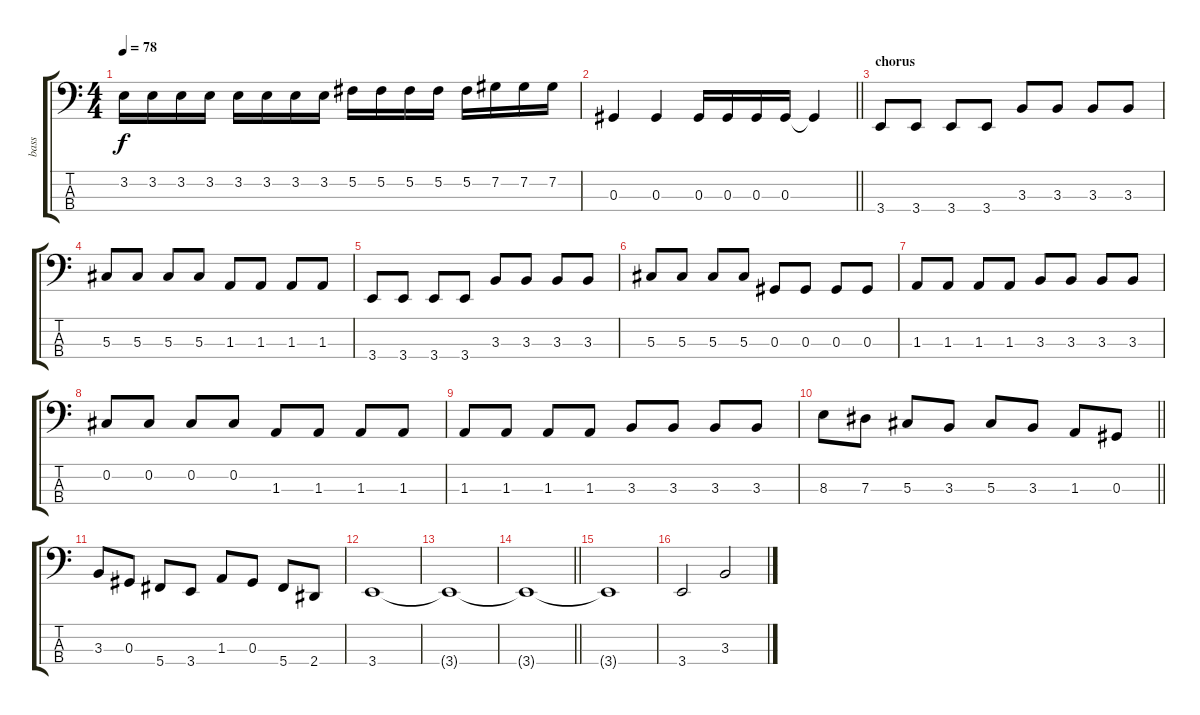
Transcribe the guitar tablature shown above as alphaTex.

\track ("bass" "bass") {instrument acousticbass}
\staff {score tabs}
\tuning (Gb2 Db2 Ab1 Db1) {hide}
\ts (4 4)
\tempo 78
\clef f4
\ks c
3.2.16{dy f} 3.2.16 3.2.16 3.2.16 3.2.16 3.2.16 3.2.16 3.2.16 5.2.16 5.2.16 5.2.16 5.2.16 5.2.16 7.2.16 7.2.16 7.2.16 |
\barLineRight lightlight
0.3.4 0.3.4 0.3.16 0.3.16 0.3.16 0.3.16 0.3{t}.4 |
\section ("" "chorus")
3.4.8 3.4.8 3.4.8 3.4.8 3.3.8 3.3.8 3.3.8 3.3.8 |
5.3.8 5.3.8 5.3.8 5.3.8 1.3.8 1.3.8 1.3.8 1.3.8 |
3.4.8 3.4.8 3.4.8 3.4.8 3.3.8 3.3.8 3.3.8 3.3.8 |
5.3.8 5.3.8 5.3.8 5.3.8 0.3.8 0.3.8 0.3.8 0.3.8 |
1.3.8 1.3.8 1.3.8 1.3.8 3.3.8 3.3.8 3.3.8 3.3.8 |
0.2.8 0.2.8 0.2.8 0.2.8 1.3.8 1.3.8 1.3.8 1.3.8 |
1.3.8 1.3.8 1.3.8 1.3.8 3.3.8 3.3.8 3.3.8 3.3.8 |
\barLineRight lightlight
8.3.8 7.3.8 5.3.8 3.3.8 5.3.8 3.3.8 1.3.8 0.3.8 |
3.3.8 0.3.8 5.4.8 3.4.8 1.3.8 0.3.8 5.4.8 2.4.8 |
3.4.1 |
3.4{t}.1 |
\barLineRight lightlight
3.4{t}.1 |
3.4{t}.1 |
3.4.2 3.3.2
